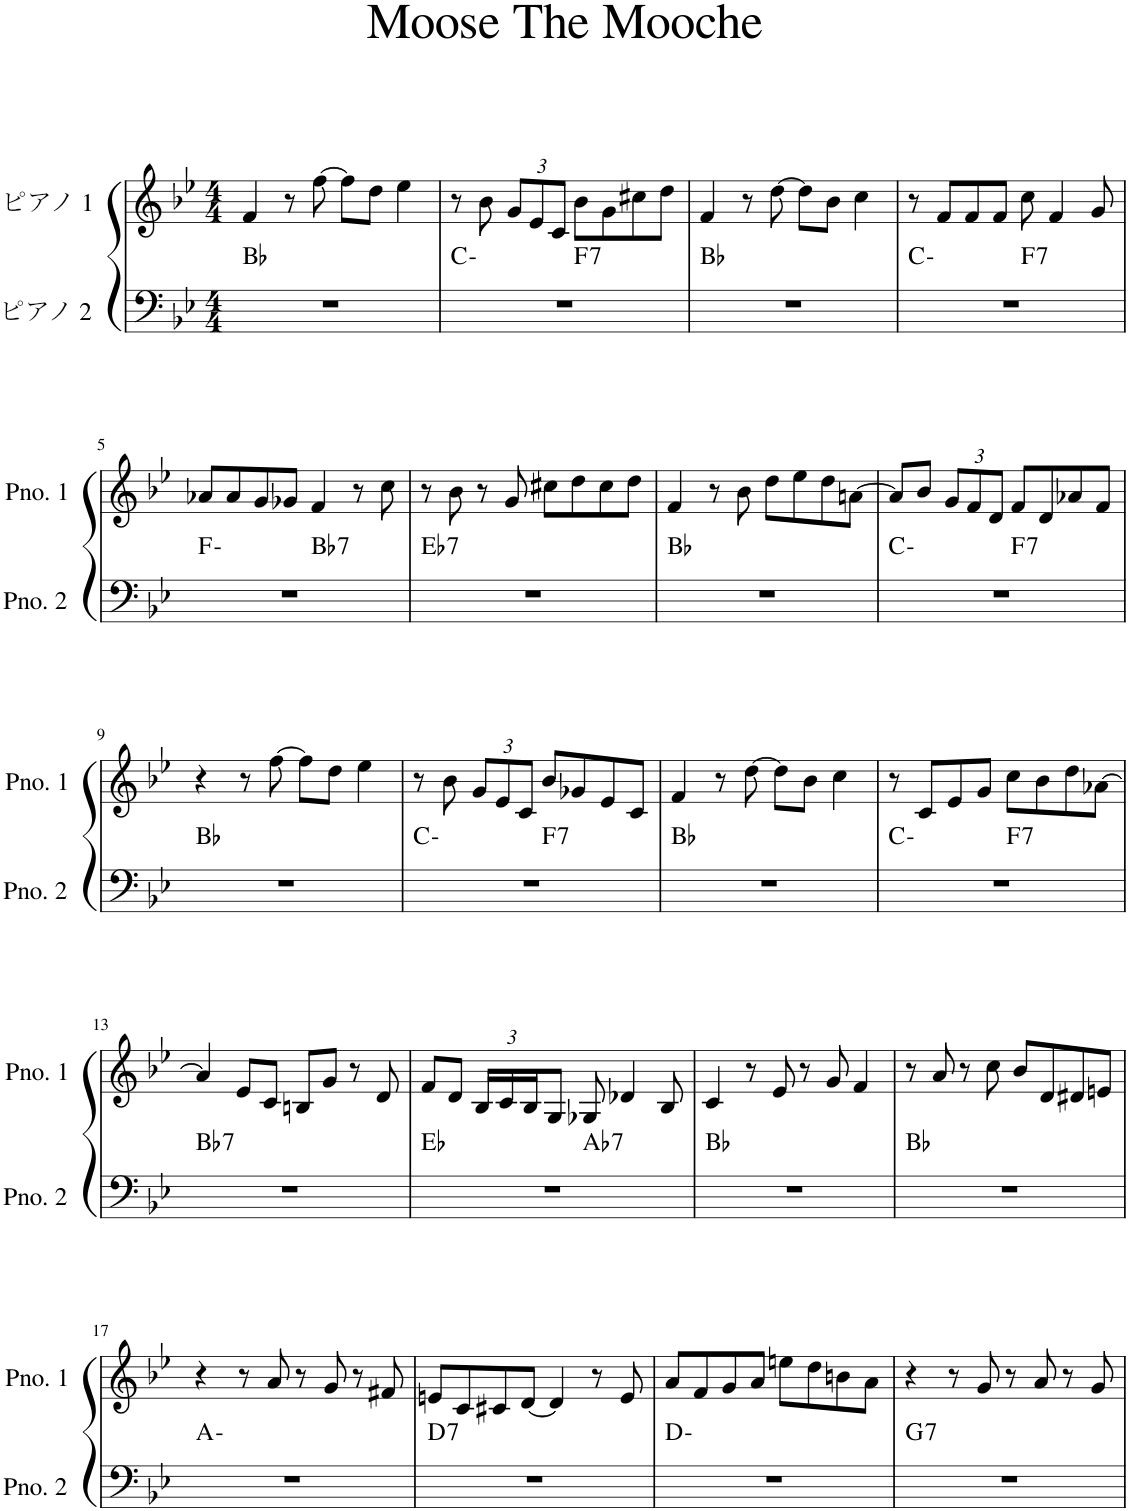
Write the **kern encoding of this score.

**kern	**harte	**kern
*part2	*part2	*part1
*staff2	*	*staff1
*I"ピアノ 2	*	*I"ピアノ 1
*clefF4	*	*clefG2
*k[b-e-]	*	*k[b-e-]
*M4/4	*	*M4/4
=1	=1	=1
1r	Bb:maj	4f/
.	.	8r
.	.	[8ff\
.	.	8ff\L]
.	.	8dd\J
.	.	4ee-\
=2	=2	=2
*^	*	*
1r	2ryy	C:min	8r
.	.	.	8b-\
*	*	*	*Xbrackettup
.	.	.	12g/L
.	.	.	12e-/
.	.	.	12c/J
!	!	!LO:H:kt=7	!
.	2ryy	F:7	8b-\L
.	.	.	8g\
.	.	.	8cc#X\
.	.	.	8dd\J
*v	*v	*	*
=3	=3	=3
1r	Bb:maj	4f/
.	.	8r
.	.	[8dd\
.	.	8dd\L]
.	.	8b-\J
.	.	4cc\
=4	=4	=4
*^	*	*
1r	2ryy	C:min	8r
.	.	.	8f/L
.	.	.	8f/
.	.	.	8f/J
!	!	!LO:H:kt=7	!
.	2ryy	F:7	8cc\
.	.	.	4f/
.	.	.	8g/
!!LO:LB:g=z
=5	=5	=5	=5
1r	2ryy	F:min	8a-X/L
.	.	.	8a-/
.	.	.	8g/
.	.	.	8g-X/J
!	!	!LO:H:kt=7	!
.	2ryy	Bb:7	4f/
.	.	.	8r
.	.	.	8cc\
=6	=6	=6	=6
!	!	!LO:H:kt=7	!
*v	*v	*	*
1r	Eb:7	8r
.	.	8b-\
.	.	8r
.	.	8g/
.	.	8cc#X\L
.	.	8dd\
.	.	8cc#\
.	.	8dd\J
=7	=7	=7
1r	Bb:maj	4f/
.	.	8r
.	.	8b-\
.	.	8dd\L
.	.	8ee-\
.	.	8dd\
.	.	[8an\J
=8	=8	=8
*^	*	*
1r	2ryy	C:min	8a/L]
.	.	.	8b-/J
.	.	.	12g/L
.	.	.	12f/
.	.	.	12d/J
!	!	!LO:H:kt=7	!
.	2ryy	F:7	8f/L
.	.	.	8d/
.	.	.	8a-X/
.	.	.	8f/J
*v	*v	*	*
!!LO:LB:g=z
=9	=9	=9
1r	Bb:maj	4r
.	.	8r
.	.	[8ff\
.	.	8ff\L]
.	.	8dd\J
.	.	4ee-\
=10	=10	=10
*^	*	*
1r	2ryy	C:min	8r
.	.	.	8b-\
.	.	.	12g/L
.	.	.	12e-/
.	.	.	12c/J
!	!	!LO:H:kt=7	!
.	2ryy	F:7	8b-/L
.	.	.	8g-X/
.	.	.	8e-/
.	.	.	8c/J
*v	*v	*	*
=11	=11	=11
1r	Bb:maj	4f/
.	.	8r
.	.	[8dd\
.	.	8dd\L]
.	.	8b-\J
.	.	4cc\
=12	=12	=12
*^	*	*
1r	2ryy	C:min	8r
.	.	.	8c/L
.	.	.	8e-/
.	.	.	8g/J
!	!	!LO:H:kt=7	!
.	2ryy	F:7	8cc\L
.	.	.	8b-\
.	.	.	8dd\
.	.	.	[8a-X\J
!!LO:LB:g=z
=13	=13	=13	=13
!	!	!LO:H:kt=7	!
*v	*v	*	*
1r	Bb:7	4a-/]
.	.	8e-/L
.	.	8c/J
.	.	8Bn/L
.	.	8g/J
.	.	8r
.	.	8d/
=14	=14	=14
*^	*	*
1r	2ryy	Eb:maj	8f/L
.	.	.	8d/J
.	.	.	24B-/LL
.	.	.	24c/
.	.	.	24B-/J
.	.	.	8G/J
!	!	!LO:H:kt=7	!
.	2ryy	Ab:7	8G-X/
.	.	.	4d-X/
.	.	.	8B-/
*v	*v	*	*
=15	=15	=15
1r	Bb:maj	4c/
.	.	8r
.	.	8e-/
.	.	8r
.	.	8g/
.	.	4f/
=16	=16	=16
1r	Bb:maj	8r
.	.	8a/
.	.	8r
.	.	8cc\
.	.	8b-/L
.	.	8d/
.	.	8d#X/
.	.	8en/J
!!LO:LB:g=z
=17	=17	=17
1r	A:min	4r
.	.	8r
.	.	8a/
.	.	8r
.	.	8g/
.	.	8r
.	.	8f#X/
=18	=18	=18
!	!LO:H:kt=7	!
1r	D:7	8en/L
.	.	8c/
.	.	8c#X/
.	.	[8d/J
.	.	4d/]
.	.	8r
.	.	8e/
=19	=19	=19
1r	D:min	8a/L
.	.	8f/
.	.	8g/
.	.	8a/J
.	.	8een\L
.	.	8dd\
.	.	8bn\
.	.	8a\J
=20	=20	=20
!	!LO:H:kt=7	!
1r	G:7	4r
.	.	8r
.	.	8g/
.	.	8r
.	.	8a/
.	.	8r
.	.	8g/
=	=	=
*-	*-	*-
